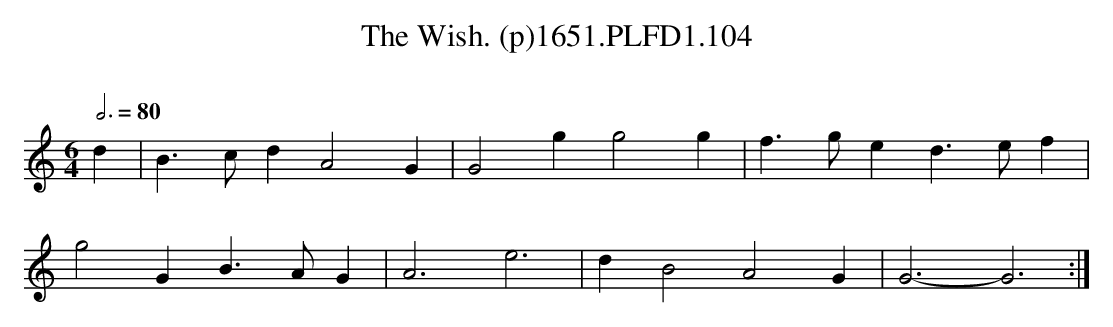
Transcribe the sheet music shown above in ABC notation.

X:1
T:Wish. (p)1651.PLFD1.104, The
M:6/4
L:1/4
Q:3/4=80
O:
K:Gmix
d| B>cd A2 G|G2 g g2 g|f>ge d>ef|
g2 G B>AG|A3 e3|d B2 A2 G| G3-G3:|
